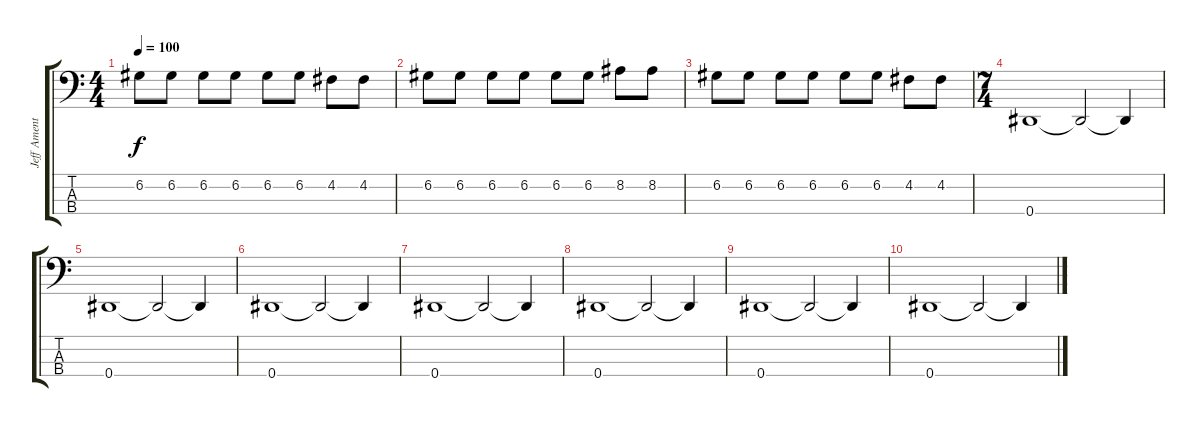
\track ("Jeff Ament (Bass)" "Jeff Ament") {instrument fretlessbass}
\staff {score tabs}
\tuning (G2 D2 A1 Eb1) {hide}
\ts (4 4)
\tempo 100
\clef f4
\ks c
6.2.8{dy f} 6.2.8 6.2.8 6.2.8 6.2.8 6.2.8 4.2.8 4.2.8 |
6.2.8 6.2.8 6.2.8 6.2.8 6.2.8 6.2.8 8.2.8 8.2.8 |
6.2.8 6.2.8 6.2.8 6.2.8 6.2.8 6.2.8 4.2.8 4.2.8 |
\ts (7 4)
0.4.1 0.4{t}.2 0.4{t}.4 |
0.4.1 0.4{t}.2 0.4{t}.4 |
0.4.1 0.4{t}.2 0.4{t}.4 |
0.4.1 0.4{t}.2 0.4{t}.4 |
0.4.1 0.4{t}.2 0.4{t}.4 |
0.4.1 0.4{t}.2 0.4{t}.4 |
0.4.1 0.4{t}.2 0.4{t}.4
